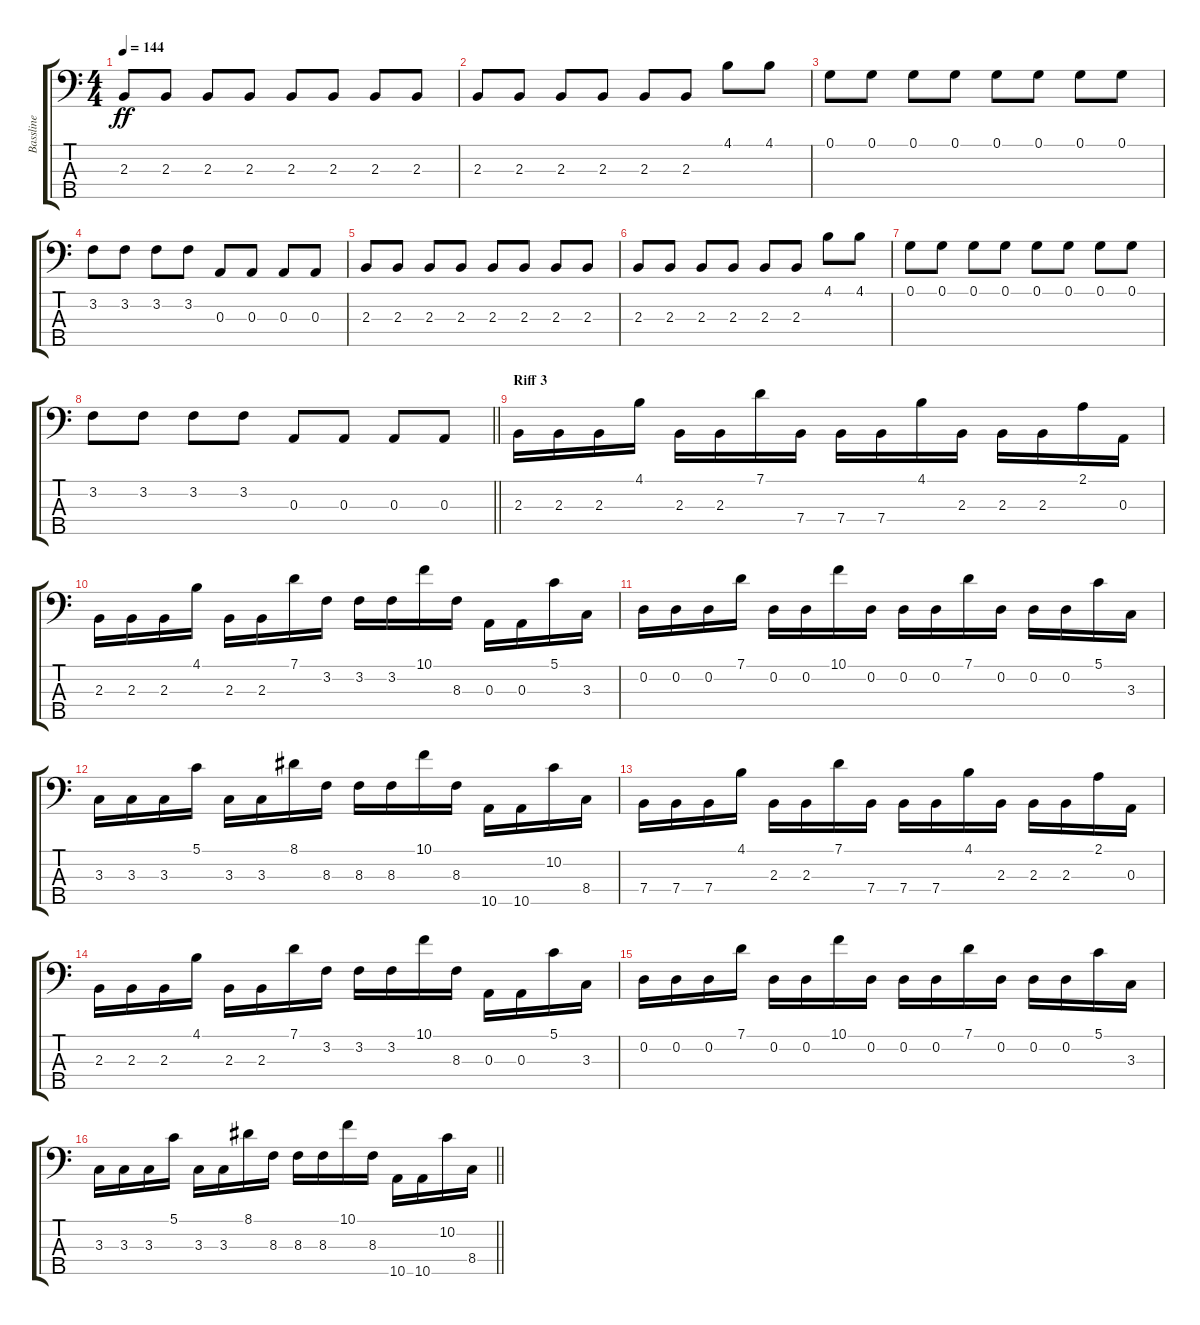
\track ("Bassline" "Bassline") {instrument electricbassfinger}
\staff {score tabs}
\tuning (G2 D2 A1 E1 B0) {hide}
\ts (4 4)
\tempo 144
\clef f4
\ks c
2.3.8{dy ff} 2.3.8 2.3.8 2.3.8 2.3.8 2.3.8 2.3.8 2.3.8 |
2.3.8 2.3.8 2.3.8 2.3.8 2.3.8 2.3.8 4.1.8 4.1.8 |
0.1.8 0.1.8 0.1.8 0.1.8 0.1.8 0.1.8 0.1.8 0.1.8 |
3.2.8 3.2.8 3.2.8 3.2.8 0.3.8 0.3.8 0.3.8 0.3.8 |
2.3.8 2.3.8 2.3.8 2.3.8 2.3.8 2.3.8 2.3.8 2.3.8 |
2.3.8 2.3.8 2.3.8 2.3.8 2.3.8 2.3.8 4.1.8 4.1.8 |
0.1.8 0.1.8 0.1.8 0.1.8 0.1.8 0.1.8 0.1.8 0.1.8 |
\barLineRight lightlight
3.2.8 3.2.8 3.2.8 3.2.8 0.3.8 0.3.8 0.3.8 0.3.8 |
\section ("" "Riff 3")
2.3.16 2.3.16 2.3.16 4.1.16 2.3.16 2.3.16 7.1.16 7.4.16 7.4.16 7.4.16 4.1.16 2.3.16 2.3.16 2.3.16 2.1.16 0.3.16 |
2.3.16 2.3.16 2.3.16 4.1.16 2.3.16 2.3.16 7.1.16 3.2.16 3.2.16 3.2.16 10.1.16 8.3.16 0.3.16 0.3.16 5.1.16 3.3.16 |
0.2.16 0.2.16 0.2.16 7.1.16 0.2.16 0.2.16 10.1.16 0.2.16 0.2.16 0.2.16 7.1.16 0.2.16 0.2.16 0.2.16 5.1.16 3.3.16 |
3.3.16 3.3.16 3.3.16 5.1.16 3.3.16 3.3.16 8.1.16 8.3.16 8.3.16 8.3.16 10.1.16 8.3.16 10.5.16 10.5.16 10.2.16 8.4.16 |
7.4.16 7.4.16 7.4.16 4.1.16 2.3.16 2.3.16 7.1.16 7.4.16 7.4.16 7.4.16 4.1.16 2.3.16 2.3.16 2.3.16 2.1.16 0.3.16 |
2.3.16 2.3.16 2.3.16 4.1.16 2.3.16 2.3.16 7.1.16 3.2.16 3.2.16 3.2.16 10.1.16 8.3.16 0.3.16 0.3.16 5.1.16 3.3.16 |
0.2.16 0.2.16 0.2.16 7.1.16 0.2.16 0.2.16 10.1.16 0.2.16 0.2.16 0.2.16 7.1.16 0.2.16 0.2.16 0.2.16 5.1.16 3.3.16 |
\barLineRight lightlight
3.3.16 3.3.16 3.3.16 5.1.16 3.3.16 3.3.16 8.1.16 8.3.16 8.3.16 8.3.16 10.1.16 8.3.16 10.5.16 10.5.16 10.2.16 8.4.16
